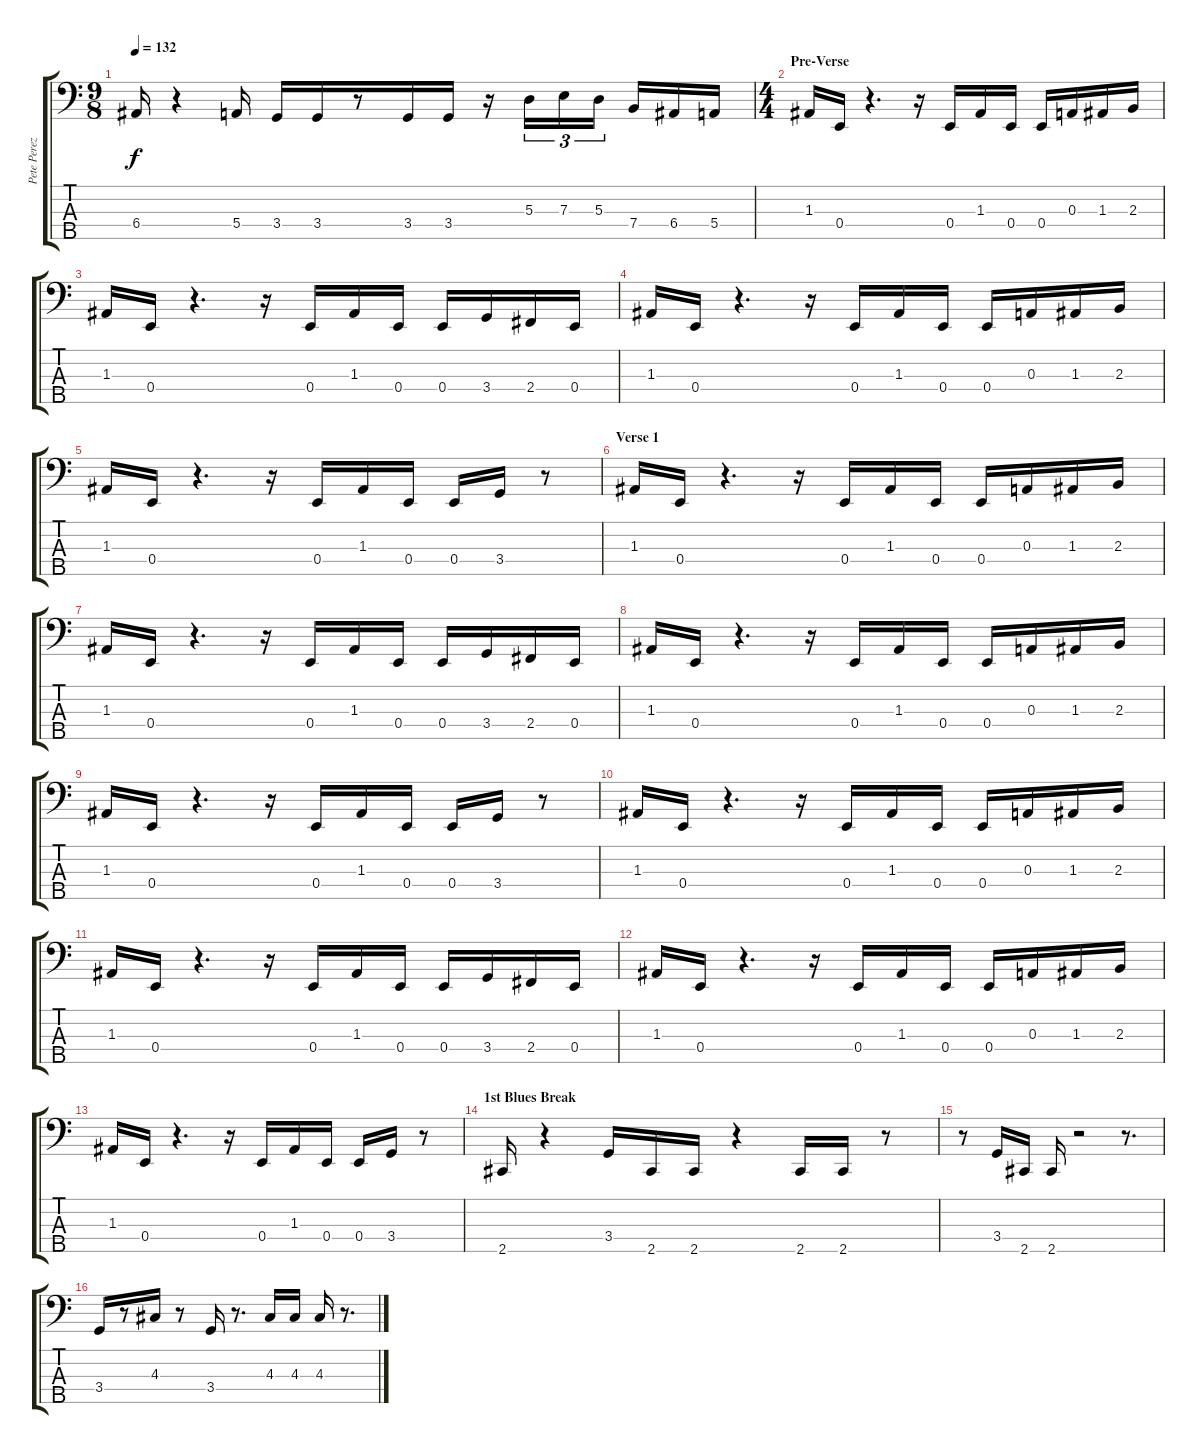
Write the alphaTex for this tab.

\track ("Pete Perez" "Pete Perez") {instrument electricbassfinger}
\staff {score tabs}
\tuning (G2 D2 A1 E1 B0) {hide}
\ts (9 8)
\tempo 132
\clef f4
\ks c
6.4.16{dy f} r.4 5.4.16 3.4.16 3.4.16 r.8 3.4.16 3.4.16 r.16 5.3.16{tu (3 2)} 7.3.16{tu (3 2)} 5.3.16{tu (3 2)} 7.4.16 6.4.16 5.4.16 |
\ts (4 4)
\section ("" "Pre-Verse")
1.3.16 0.4.16 r.4{d} r.16 0.4.16 1.3.16 0.4.16 0.4.16 0.3.16 1.3.16 2.3.16 |
1.3.16 0.4.16 r.4{d} r.16 0.4.16 1.3.16 0.4.16 0.4.16 3.4.16 2.4.16 0.4.16 |
1.3.16 0.4.16 r.4{d} r.16 0.4.16 1.3.16 0.4.16 0.4.16 0.3.16 1.3.16 2.3.16 |
1.3.16 0.4.16 r.4{d} r.16 0.4.16 1.3.16 0.4.16 0.4.16 3.4.16 r.8 |
\section ("" "Verse 1")
1.3.16 0.4.16 r.4{d} r.16 0.4.16 1.3.16 0.4.16 0.4.16 0.3.16 1.3.16 2.3.16 |
1.3.16 0.4.16 r.4{d} r.16 0.4.16 1.3.16 0.4.16 0.4.16 3.4.16 2.4.16 0.4.16 |
1.3.16 0.4.16 r.4{d} r.16 0.4.16 1.3.16 0.4.16 0.4.16 0.3.16 1.3.16 2.3.16 |
1.3.16 0.4.16 r.4{d} r.16 0.4.16 1.3.16 0.4.16 0.4.16 3.4.16 r.8 |
1.3.16 0.4.16 r.4{d} r.16 0.4.16 1.3.16 0.4.16 0.4.16 0.3.16 1.3.16 2.3.16 |
1.3.16 0.4.16 r.4{d} r.16 0.4.16 1.3.16 0.4.16 0.4.16 3.4.16 2.4.16 0.4.16 |
1.3.16 0.4.16 r.4{d} r.16 0.4.16 1.3.16 0.4.16 0.4.16 0.3.16 1.3.16 2.3.16 |
1.3.16 0.4.16 r.4{d} r.16 0.4.16 1.3.16 0.4.16 0.4.16 3.4.16 r.8 |
\section ("" "1st Blues Break")
2.5.16 r.4 3.4.16 2.5.16 2.5.16 r.4 2.5.16 2.5.16 r.8 |
r.8 3.4.16 2.5.16 2.5.16 r.2 r.8{d} |
3.4.16 r.8 4.3.16 r.8 3.4.16 r.8{d} 4.3.16 4.3.16 4.3.16 r.8{d}
